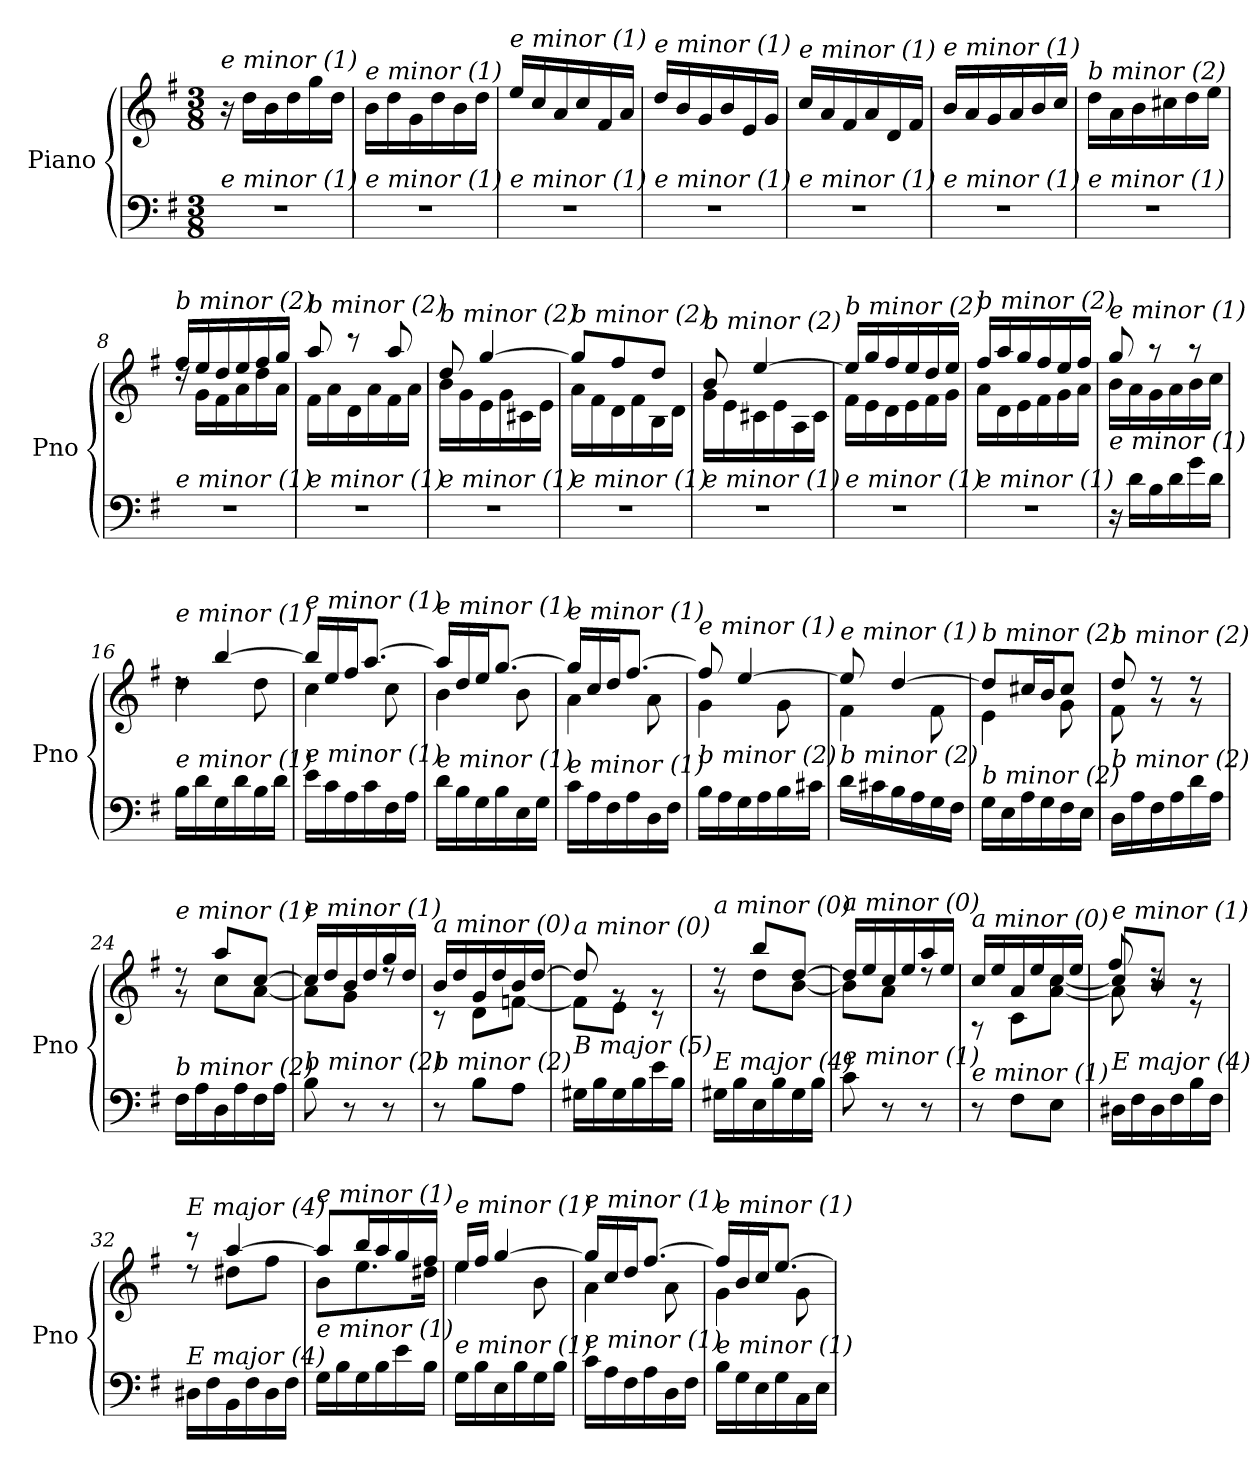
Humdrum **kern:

**kern	**kern
*part1	*part1
*staff2	*staff1
*I"Piano	*
*I'Pno	*
*clefF4	*clefG2
*k[f#]	*k[f#]
*M3/8	*M3/8
=1	=1
!	!LO:TX:i:t=e minor (1)
!LO:TX:i:t=e minor (1)	!
4.r	16r
.	16dd\LL
.	16b\
.	16dd\
.	16gg\
.	16dd\JJ
=2	=2
!	!LO:TX:i:t=e minor (1)
!LO:TX:i:t=e minor (1)	!
4.r	16b\LL
.	16dd\
.	16g\
.	16dd\
.	16b\
.	16dd\JJ
=3	=3
!	!LO:TX:i:t=e minor (1)
!LO:TX:i:t=e minor (1)	!
4.r	16ee/LL
.	16cc/
.	16a/
.	16cc/
.	16f#/
.	16a/JJ
=4	=4
!	!LO:TX:i:t=e minor (1)
!LO:TX:i:t=e minor (1)	!
4.r	16dd/LL
.	16b/
.	16g/
.	16b/
.	16e/
.	16g/JJ
=5	=5
!	!LO:TX:i:t=e minor (1)
!LO:TX:i:t=e minor (1)	!
4.r	16cc/LL
.	16a/
.	16f#/
.	16a/
.	16d/
.	16f#/JJ
=6	=6
!	!LO:TX:i:t=e minor (1)
!LO:TX:i:t=e minor (1)	!
4.r	16b/LL
.	16a/
.	16g/
.	16a/
.	16b/
.	16cc/JJ
!!LO:LB:g=z
=7	=7
!	!LO:TX:i:t=b minor (2)
!LO:TX:i:t=e minor (1)	!
4.r	16dd\LL
.	16a\
.	16b\
.	16cc#X\
.	16dd\
.	16ee\JJ
=8	=8
*	*^
!	!LO:TX:i:t=b minor (2)	!
!LO:TX:i:t=e minor (1)	!	!
4.r	16ff#/LL	16rdd
.	16ee/	16g\LL
.	16dd/	16f#\
.	16ee/	16a\
.	16ff#/	16dd\
.	16gg/JJ	16a\JJ
=9	=9	=9
!	!LO:TX:i:t=b minor (2)	!
!LO:TX:i:t=e minor (1)	!	!
4.r	8aa/	16f#\LL
.	.	16a\
.	8r	16d\
.	.	16a\
.	8aa/	16f#\
.	.	16a\JJ
=10	=10	=10
!	!LO:TX:i:t=b minor (2)	!
!LO:TX:i:t=e minor (1)	!	!
4.r	8dd/	16b\LL
.	.	16g\
.	[4gg/	16e\
.	.	16g\
.	.	16c#X\
.	.	16e\JJ
=11	=11	=11
!	!LO:TX:i:t=b minor (2)	!
!LO:TX:i:t=e minor (1)	!	!
4.r	8gg/L]	16a\LL
.	.	16f#\
.	8ff#/	16d\
.	.	16f#\
.	8dd/J	16B\
.	.	16d\JJ
=12	=12	=12
!	!LO:TX:i:t=b minor (2)	!
!LO:TX:i:t=e minor (1)	!	!
4.r	8b/	16g\LL
.	.	16e\
.	[4ee/	16c#X\
.	.	16e\
.	.	16A\
.	.	16c#\JJ
!!LO:LB:g=z	!!
=13	=13	=13
!	!LO:TX:i:t=b minor (2)	!
!LO:TX:i:t=e minor (1)	!	!
4.r	16ee/LL]	16f#\LL
.	16gg/	16e\
.	16ff#/	16d\
.	16ee/	16e\
.	16dd/	16f#\
.	16ee/JJ	16g\JJ
=14	=14	=14
!	!LO:TX:i:t=b minor (2)	!
!LO:TX:i:t=e minor (1)	!	!
4.r	16ff#/LL	16a\LL
.	16aa/	16d\
.	16gg/	16e\
.	16ff#/	16f#\
.	16ee/	16g\
.	16ff#/JJ	16a\JJ
=15	=15	=15
!	!LO:TX:i:t=e minor (1)	!
!LO:TX:i:t=e minor (1)	!	!
16r	8gg/	16b\LL
16d\LL	.	16a\
16B\	8r	16g\
16d\	.	16a\
16g\	8r	16b\
16d\JJ	.	16cc\JJ
=16	=16	=16
!	!LO:TX:i:t=e minor (1)	!
!LO:TX:i:t=e minor (1)	!	!
16B\LL	8rdd	4dd\
16d\	.	.
16G\	[4bb/	.
16d\	.	.
16B\	.	8dd\
16d\JJ	.	.
=17	=17	=17
!	!LO:TX:i:t=e minor (1)	!
!LO:TX:i:t=e minor (1)	!	!
16e\LL	16bb/LL]	4cc\
16c\	16ee/	.
16A\	16ff#/J	.
16c\	[8.aa/J	.
16F#\	.	8cc\
16A\JJ	.	.
=18	=18	=18
!	!LO:TX:i:t=e minor (1)	!
!LO:TX:i:t=e minor (1)	!	!
16d\LL	16aa/LL]	4b\
16B\	16dd/	.
16G\	16ee/J	.
16B\	[8.gg/J	.
16E\	.	8b\
16G\JJ	.	.
!!LO:LB:g=z	!!
=19	=19	=19
!	!LO:TX:i:t=e minor (1)	!
!LO:TX:i:t=e minor (1)	!	!
16c\LL	16gg/LL]	4a\
16A\	16cc/	.
16F#\	16dd/J	.
16A\	[8.ff#/J	.
16D\	.	8a\
16F#\JJ	.	.
=20	=20	=20
!	!LO:TX:i:t=e minor (1)	!
!LO:TX:i:t=b minor (2)	!	!
16B\LL	8ff#/]	4g\
16A\	.	.
16G\	[4ee/	.
16A\	.	.
16B\	.	8g\
16c#X\JJ	.	.
=21	=21	=21
!	!LO:TX:i:t=e minor (1)	!
!LO:TX:i:t=b minor (2)	!	!
16d\LL	8ee/]	4f#\
16c#X\	.	.
16B\	[4dd/	.
16A\	.	.
16G\	.	8f#\
16F#\JJ	.	.
=22	=22	=22
!	!LO:TX:i:t=b minor (2)	!
!LO:TX:i:t=b minor (2)	!	!
16G\LL	8dd/L]	4e\
16E\	.	.
16A\	16cc#X/L	.
16G\	16b/J	.
16F#\	8cc#/J	8g\
16E\JJ	.	.
=23	=23	=23
!	!LO:TX:i:t=b minor (2)	!
!LO:TX:i:t=b minor (2)	!	!
16D\LL	8dd/	8f#\
16A\	.	.
16F#\	8rg	8rdd
16A\	.	.
16d\	8rg	8rdd
16A\JJ	.	.
=24	=24	=24
!	!LO:TX:i:t=e minor (1)	!
!LO:TX:i:t=b minor (2)	!	!
16F#\LL	8rg	8rdd
16A\	.	.
16D\	8aa/L	8cc\L
16A\	.	.
16F#\	[8cc/J	[8a\J
16A\JJ	.	.
!!LO:LB:g=z	!!
=25	=25	=25
!	!LO:TX:i:t=e minor (1)	!
!LO:TX:i:t=b minor (2)	!	!
8B\	16cc/LL]	8a\L]
.	16dd/	.
8r	16b/	8g\J
.	16dd/	.
8r	16gg/	8rdd
.	16dd/JJ	.
=26	=26	=26
!	!LO:TX:i:t=a minor (0)	!
!LO:TX:i:t=b minor (2)	!	!
8r	16b/LL	8r
.	16dd/	.
8B\L	16g/	8d\L
.	16dd/	.
8A\J	16b/	[8fn\J
.	[16dd/JJ	.
=27	=27	=27
!	!LO:TX:i:t=a minor (0)	!
!LO:TX:i:t=B major (5)	!	!
16G#X\LL	8dd/]	8f\L]
16B\	.	.
16G#\	8rg	8e\J
16B\	.	.
16e\	8rg	8r
16B\JJ	.	.
=28	=28	=28
!	!LO:TX:i:t=a minor (0)	!
!LO:TX:i:t=E major (4)	!	!
16G#X\LL	8rg	8rdd
16B\	.	.
16E\	8bb/L	8dd\L
16B\	.	.
16G#\	[8dd/J	[8b\J
16B\JJ	.	.
=29	=29	=29
!	!LO:TX:i:t=a minor (0)	!
!LO:TX:i:t=e minor (1)	!	!
8c\	16dd/LL]	8b\L]
.	16ee/	.
8r	16cc/	8a\J
.	16ee/	.
8r	16aa/	8rdd
.	16ee/JJ	.
=30	=30	=30
!	!LO:TX:i:t=a minor (0)	!
!LO:TX:i:t=e minor (1)	!	!
8r	16cc/LL	8r
.	16ee/	.
8F#\L	16a/	8c\L
.	16ee/	.
8E\J	16cc/	[8a\ [8cc\J
.	16ee/JJ	.
!!LO:PB:g=z
=31	=31	=31
*	*	*^
!	!LO:TX:i:t=e minor (1)	!	!
!LO:TX:i:t=E major (4)	!	!	!
16D#X\LL	8cc/L]	8a\]	8ff#/
16F#\	.	.	.
16D#\	8b/J	8r	8rdd
16F#\	.	.	.
16B\	8re	8r	8r
16F#\JJ	.	.	.
*	*	*v	*v
=32	=32	=32
!	!LO:TX:i:t=E major (4)	!
!LO:TX:i:t=E major (4)	!	!
16D#X\LL	8r	8rdd
16F#\	.	.
16BB\	[4aa/	8dd#X\L
16F#\	.	.
16D#\	.	8ff#\J
16F#\JJ	.	.
=33	=33	=33
!	!LO:TX:i:t=e minor (1)	!
!LO:TX:i:t=e minor (1)	!	!
16G\LL	8aa/L]	8b\L
16B\	.	.
16G\	16bb/L	8.ee\
16B\	16aa/	.
16e\	16gg/	.
16B\JJ	16ff#/JJ	16dd#X\Jk
=34	=34	=34
!	!LO:TX:i:t=e minor (1)	!
!LO:TX:i:t=e minor (1)	!	!
16G\LL	16ee/LL	4ee\
16B\	16ff#/JJ	.
16E\	[4gg/	.
16B\	.	.
16G\	.	8b\
16B\JJ	.	.
=35	=35	=35
!	!LO:TX:i:t=e minor (1)	!
!LO:TX:i:t=e minor (1)	!	!
16c\LL	16gg/LL]	4a\
16A\	16cc/	.
16F#\	16dd/J	.
16A\	[8.ff#/J	.
16D\	.	8a\
16F#\JJ	.	.
=36	=36	=36
!	!LO:TX:i:t=e minor (1)	!
!LO:TX:i:t=e minor (1)	!	!
16B\LL	16ff#/LL]	4g\
16G\	16b/	.
16E\	16cc/J	.
16G\	[8.ee/J	.
16C\	.	8g\
16E\JJ	.	.
*	*v	*v
=	=
*-	*-
